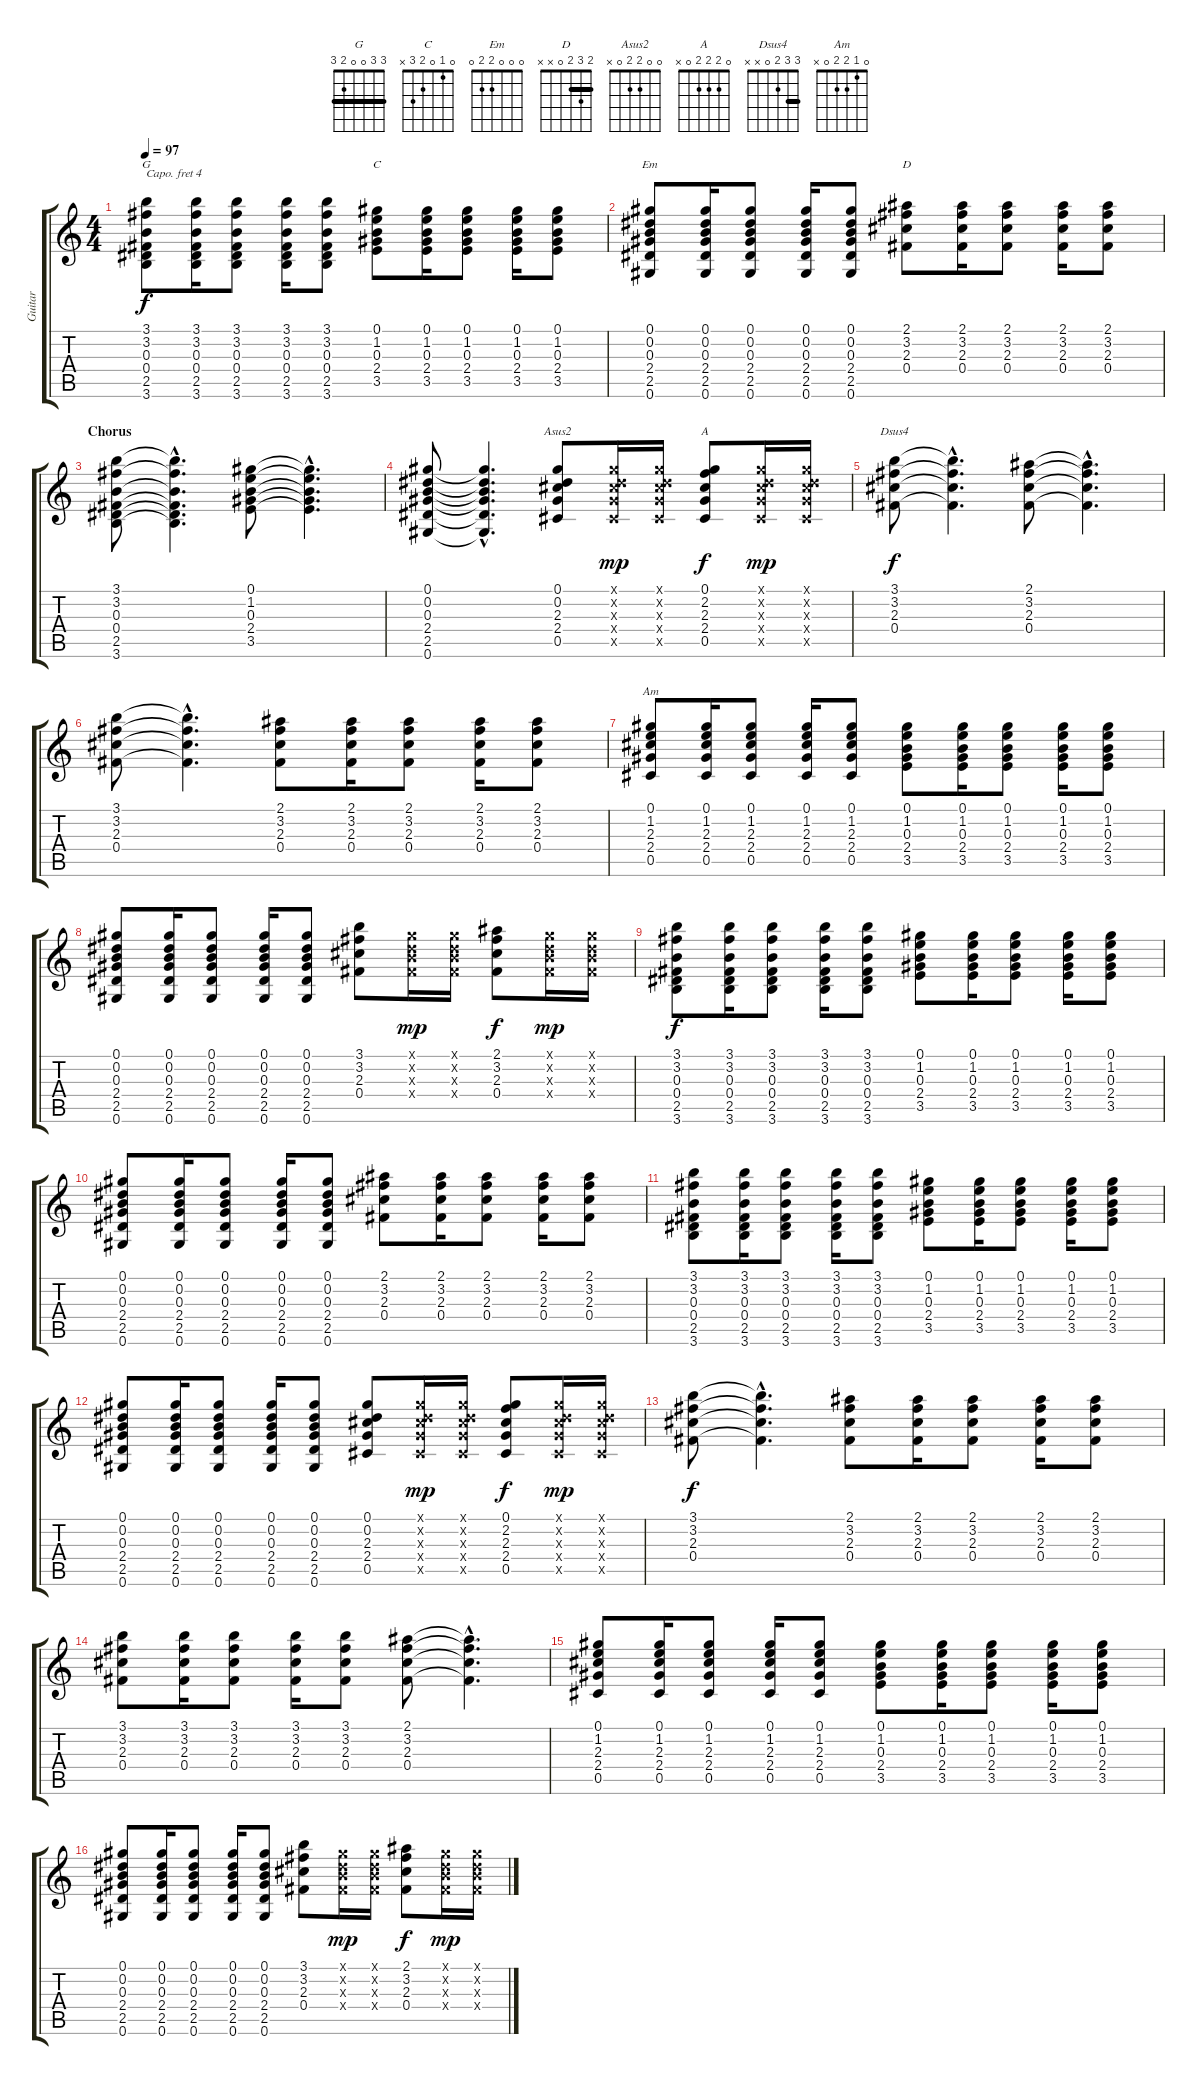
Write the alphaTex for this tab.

\track ("Guitar" "Guitar") {instrument acousticguitarsteel}
\staff {score tabs}
\capo 4
\tuning (E4 B3 G3 D3 A2 E2) {hide}
\chord ("G" 3 3 0 0 2 3) {barre 3}
\chord ("C" 0 1 0 2 3 x)
\chord ("Em" 0 0 0 2 2 0)
\chord ("D" 2 3 2 0 x x) {barre 2}
\chord ("Asus2" 0 0 2 2 0 x)
\chord ("A" 0 2 2 2 0 x)
\chord ("Dsus4" 3 3 2 0 x x) {barre 3}
\chord ("Am" 0 1 2 2 0 x)
\ts (4 4)
\tempo 97
\clef g2
\ks c
(3.1 3.2 0.3 0.4 2.5 3.6).8{ch "G" dy f} (3.1 3.2 0.3 0.4 2.5 3.6).16 (3.1 3.2 0.3 0.4 2.5 3.6).8 (3.1 3.2 0.3 0.4 2.5 3.6).16 (3.1 3.2 0.3 0.4 2.5 3.6).8 (0.1 1.2 0.3 2.4 3.5).8{ch "C"} (0.1 1.2 0.3 2.4 3.5).16 (0.1 1.2 0.3 2.4 3.5).8 (0.1 1.2 0.3 2.4 3.5).16 (0.1 1.2 0.3 2.4 3.5).8 |
(0.1 0.2 0.3 2.4 2.5 0.6).8{ch "Em"} (0.1 0.2 0.3 2.4 2.5 0.6).16 (0.1 0.2 0.3 2.4 2.5 0.6).8 (0.1 0.2 0.3 2.4 2.5 0.6).16 (0.1 0.2 0.3 2.4 2.5 0.6).8 (2.1 3.2 2.3 0.4).8{ch "D"} (2.1 3.2 2.3 0.4).16 (2.1 3.2 2.3 0.4).8 (2.1 3.2 2.3 0.4).16 (2.1 3.2 2.3 0.4).8 |
\section ("" "Chorus")
(3.1 3.2 0.3 0.4 2.5 3.6).8 (3.1{hac t} 3.2{hac t} 0.3{hac t} 0.4{hac t} 2.5{hac t} 3.6{hac t}).4{d} (0.1 1.2 0.3 2.4 3.5).8 (0.1{hac t} 1.2{hac t} 0.3{hac t} 2.4{hac t} 3.5{hac t}).4{d} |
(0.1 0.2 0.3 2.4 2.5 0.6).8 (0.1{hac t} 0.2{hac t} 0.3{hac t} 2.4{hac t} 2.5{hac t} 0.6{hac t}).4{d} (0.1 0.2 2.3 2.4 0.5).8{ch "Asus2"} (0.1{x} 0.2{x} 2.3{x} 2.4{x} 0.5{x}).16{dy mp} (0.1{x} 0.2{x} 2.3{x} 2.4{x} 0.5{x}).16 (0.1 2.2 2.3 2.4 0.5).8{ch "A" dy f} (0.1{x} 0.2{x} 2.3{x} 2.4{x} 0.5{x}).16{dy mp} (0.1{x} 0.2{x} 2.3{x} 2.4{x} 0.5{x}).16 |
(3.1 3.2 2.3 0.4).8{ch "Dsus4" dy f} (3.1{hac t} 3.2{hac t} 2.3{hac t} 0.4{hac t}).4{d} (2.1 3.2 2.3 0.4).8 (2.1{hac t} 3.2{hac t} 2.3{hac t} 0.4{hac t}).4{d} |
(3.1 3.2 2.3 0.4).8 (3.1{hac t} 3.2{hac t} 2.3{hac t} 0.4{hac t}).4{d} (2.1 3.2 2.3 0.4).8 (2.1 3.2 2.3 0.4).16 (2.1 3.2 2.3 0.4).8 (2.1 3.2 2.3 0.4).16 (2.1 3.2 2.3 0.4).8 |
(0.1 1.2 2.3 2.4 0.5).8{ch "Am"} (0.1 1.2 2.3 2.4 0.5).16 (0.1 1.2 2.3 2.4 0.5).8 (0.1 1.2 2.3 2.4 0.5).16 (0.1 1.2 2.3 2.4 0.5).8 (0.1 1.2 0.3 2.4 3.5).8 (0.1 1.2 0.3 2.4 3.5).16 (0.1 1.2 0.3 2.4 3.5).8 (0.1 1.2 0.3 2.4 3.5).16 (0.1 1.2 0.3 2.4 3.5).8 |
(0.1 0.2 0.3 2.4 2.5 0.6).8 (0.1 0.2 0.3 2.4 2.5 0.6).16 (0.1 0.2 0.3 2.4 2.5 0.6).8 (0.1 0.2 0.3 2.4 2.5 0.6).16 (0.1 0.2 0.3 2.4 2.5 0.6).8 (3.1 3.2 2.3 0.4).8 (0.1{x} 0.2{x} 0.3{x} 0.4{x}).16{dy mp} (0.1{x} 0.2{x} 0.3{x} 0.4{x}).16 (2.1 3.2 2.3 0.4).8{dy f} (0.1{x} 0.2{x} 0.3{x} 0.4{x}).16{dy mp} (0.1{x} 0.2{x} 0.3{x} 0.4{x}).16 |
(3.1 3.2 0.3 0.4 2.5 3.6).8{dy f} (3.1 3.2 0.3 0.4 2.5 3.6).16 (3.1 3.2 0.3 0.4 2.5 3.6).8 (3.1 3.2 0.3 0.4 2.5 3.6).16 (3.1 3.2 0.3 0.4 2.5 3.6).8 (0.1 1.2 0.3 2.4 3.5).8 (0.1 1.2 0.3 2.4 3.5).16 (0.1 1.2 0.3 2.4 3.5).8 (0.1 1.2 0.3 2.4 3.5).16 (0.1 1.2 0.3 2.4 3.5).8 |
(0.1 0.2 0.3 2.4 2.5 0.6).8 (0.1 0.2 0.3 2.4 2.5 0.6).16 (0.1 0.2 0.3 2.4 2.5 0.6).8 (0.1 0.2 0.3 2.4 2.5 0.6).16 (0.1 0.2 0.3 2.4 2.5 0.6).8 (2.1 3.2 2.3 0.4).8 (2.1 3.2 2.3 0.4).16 (2.1 3.2 2.3 0.4).8 (2.1 3.2 2.3 0.4).16 (2.1 3.2 2.3 0.4).8 |
(3.1 3.2 0.3 0.4 2.5 3.6).8 (3.1 3.2 0.3 0.4 2.5 3.6).16 (3.1 3.2 0.3 0.4 2.5 3.6).8 (3.1 3.2 0.3 0.4 2.5 3.6).16 (3.1 3.2 0.3 0.4 2.5 3.6).8 (0.1 1.2 0.3 2.4 3.5).8 (0.1 1.2 0.3 2.4 3.5).16 (0.1 1.2 0.3 2.4 3.5).8 (0.1 1.2 0.3 2.4 3.5).16 (0.1 1.2 0.3 2.4 3.5).8 |
(0.1 0.2 0.3 2.4 2.5 0.6).8 (0.1 0.2 0.3 2.4 2.5 0.6).16 (0.1 0.2 0.3 2.4 2.5 0.6).8 (0.1 0.2 0.3 2.4 2.5 0.6).16 (0.1 0.2 0.3 2.4 2.5 0.6).8 (0.1 0.2 2.3 2.4 0.5).8 (0.1{x} 0.2{x} 2.3{x} 2.4{x} 0.5{x}).16{dy mp} (0.1{x} 0.2{x} 2.3{x} 2.4{x} 0.5{x}).16 (0.1 2.2 2.3 2.4 0.5).8{dy f} (0.1{x} 0.2{x} 2.3{x} 2.4{x} 0.5{x}).16{dy mp} (0.1{x} 0.2{x} 2.3{x} 2.4{x} 0.5{x}).16 |
(3.1 3.2 2.3 0.4).8{dy f} (3.1{hac t} 3.2{hac t} 2.3{hac t} 0.4{hac t}).4{d} (2.1 3.2 2.3 0.4).8 (2.1 3.2 2.3 0.4).16 (2.1 3.2 2.3 0.4).8 (2.1 3.2 2.3 0.4).16 (2.1 3.2 2.3 0.4).8 |
(3.1 3.2 2.3 0.4).8 (3.1 3.2 2.3 0.4).16 (3.1 3.2 2.3 0.4).8 (3.1 3.2 2.3 0.4).16 (3.1 3.2 2.3 0.4).8 (2.1 3.2 2.3 0.4).8 (2.1{hac t} 3.2{hac t} 2.3{hac t} 0.4{hac t}).4{d} |
(0.1 1.2 2.3 2.4 0.5).8 (0.1 1.2 2.3 2.4 0.5).16 (0.1 1.2 2.3 2.4 0.5).8 (0.1 1.2 2.3 2.4 0.5).16 (0.1 1.2 2.3 2.4 0.5).8 (0.1 1.2 0.3 2.4 3.5).8 (0.1 1.2 0.3 2.4 3.5).16 (0.1 1.2 0.3 2.4 3.5).8 (0.1 1.2 0.3 2.4 3.5).16 (0.1 1.2 0.3 2.4 3.5).8 |
(0.1 0.2 0.3 2.4 2.5 0.6).8 (0.1 0.2 0.3 2.4 2.5 0.6).16 (0.1 0.2 0.3 2.4 2.5 0.6).8 (0.1 0.2 0.3 2.4 2.5 0.6).16 (0.1 0.2 0.3 2.4 2.5 0.6).8 (3.1 3.2 2.3 0.4).8 (0.1{x} 0.2{x} 0.3{x} 0.4{x}).16{dy mp} (0.1{x} 0.2{x} 0.3{x} 0.4{x}).16 (2.1 3.2 2.3 0.4).8{dy f} (0.1{x} 0.2{x} 0.3{x} 0.4{x}).16{dy mp} (0.1{x} 0.2{x} 0.3{x} 0.4{x}).16
